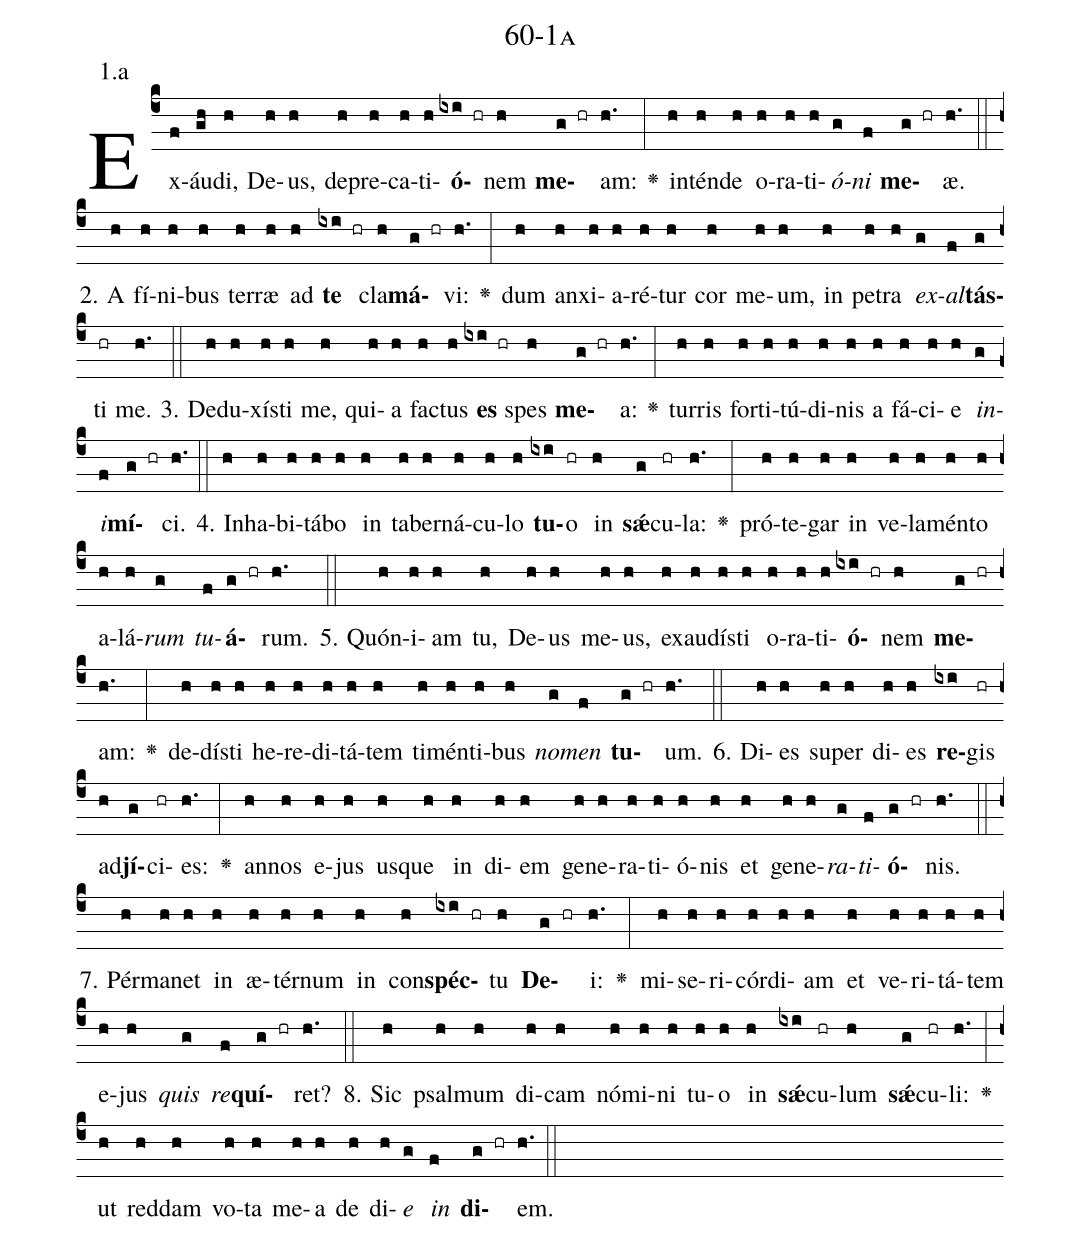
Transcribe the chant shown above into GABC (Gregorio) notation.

name: 60-1a;
annotation: 1.a;
%%
(c4)Ex(f)áu(gh)di,(h) De(h)us,(h) de(h)pre(h)ca(h)ti(h)<b>ó</b>(ixi hr)nem(h) <b>me</b>(g hr)am:(h.) <v>\greheightstar</v>(:) in(h)tén(h)de(h) o(h)ra(h)ti(h)<i>ó</i>(g)<i>ni</i>(f) <b>me</b>(g hr)æ.(h.) (::)
2. A(h) fí(h)ni(h)bus(h) ter(h)ræ(h) ad(h) <b>te</b>(ixi hr) cla(h)<b>má</b>(g hr)vi:(h.) <v>\greheightstar</v>(:) dum(h) an(h)xi(h)a(h)ré(h)tur(h) cor(h) me(h)um,(h) in(h) pe(h)tra(h) <i>ex</i>(g)<i>al</i>(f)<b>tás</b>(g)ti(hr) me.(h.) (::)
3. De(h)du(h)xís(h)ti(h) me,(h) qui(h)a(h) fac(h)tus(h) <b>es</b>(ixi hr) spes(h) <b>me</b>(g hr)a:(h.) <v>\greheightstar</v>(:) tur(h)ris(h) for(h)ti(h)tú(h)di(h)nis(h) a(h) fá(h)ci(h)e(h) <i>in</i>(g)<i>i</i>(f)<b>mí</b>(g hr)ci.(h.) (::)
4. In(h)ha(h)bi(h)tá(h)bo(h) in(h) ta(h)ber(h)ná(h)cu(h)lo(h) <b>tu</b>(ixi)o(hr) in(h) <b>sǽ</b>(g)cu(hr)la:(h.) <v>\greheightstar</v>(:) pró(h)te(h)gar(h) in(h) ve(h)la(h)mén(h)to(h) a(h)lá(h)<i>rum</i>(g) <i>tu</i>(f)<b>á</b>(g hr)rum.(h.) (::)
5. Quón(h)i(h)am(h) tu,(h) De(h)us(h) me(h)us,(h) ex(h)au(h)dís(h)ti(h) o(h)ra(h)ti(h)<b>ó</b>(ixi hr)nem(h) <b>me</b>(g hr)am:(h.) <v>\greheightstar</v>(:) de(h)dís(h)ti(h) he(h)re(h)di(h)tá(h)tem(h) ti(h)mén(h)ti(h)bus(h) <i>no</i>(g)<i>men</i>(f) <b>tu</b>(g hr)um.(h.) (::)
6. Di(h)es(h) su(h)per(h) di(h)es(h) <b>re</b>(ixi)gis(hr) ad(h)<b>jí</b>(g)ci(hr)es:(h.) <v>\greheightstar</v>(:) an(h)nos(h) e(h)jus(h) us(h)que(h) in(h) di(h)em(h) ge(h)ne(h)ra(h)ti(h)ó(h)nis(h) et(h) ge(h)ne(h)<i>ra</i>(g)<i>ti</i>(f)<b>ó</b>(g hr)nis.(h.) (::)
7. Pér(h)ma(h)net(h) in(h) æ(h)tér(h)num(h) in(h) con(h)<b>spéc</b>(ixi hr)tu(h) <b>De</b>(g hr)i:(h.) <v>\greheightstar</v>(:) mi(h)se(h)ri(h)cór(h)di(h)am(h) et(h) ve(h)ri(h)tá(h)tem(h) e(h)jus(h) <i>quis</i>(g) <i>re</i>(f)<b>quí</b>(g hr)ret?(h.) (::)
8. Sic(h) psal(h)mum(h) di(h)cam(h) nó(h)mi(h)ni(h) tu(h)o(h) in(h) <b>sǽ</b>(ixi)cu(hr)lum(h) <b>sǽ</b>(g)cu(hr)li:(h.) <v>\greheightstar</v>(:) ut(h) red(h)dam(h) vo(h)ta(h) me(h)a(h) de(h) di(h)<i>e</i>(g) <i>in</i>(f) <b>di</b>(g hr)em.(h.) (::)
